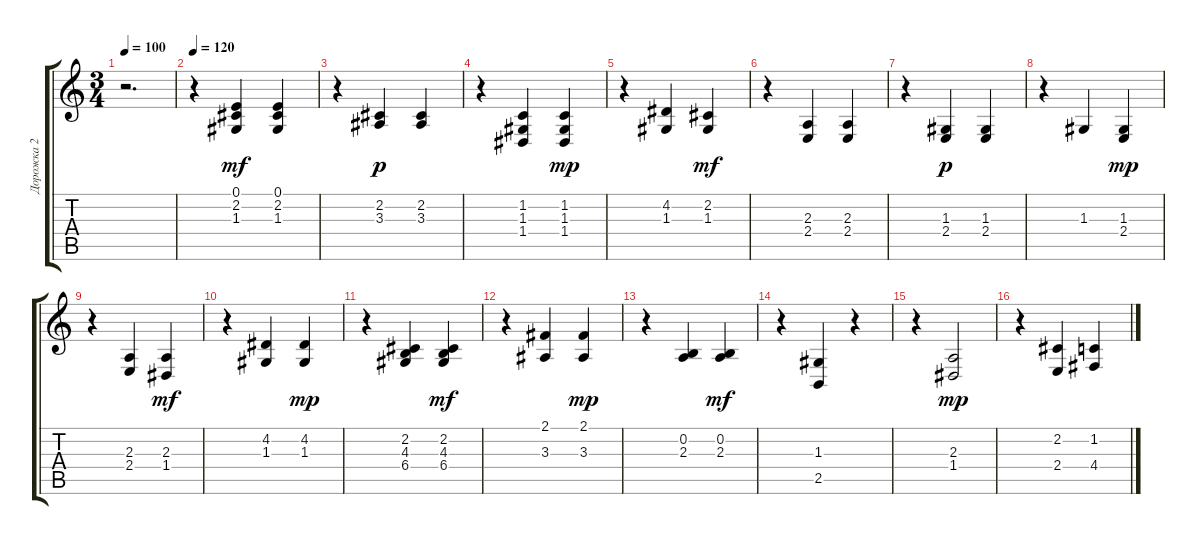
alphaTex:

\track ("Дорожка 2" "Дорожка 2") {instrument acousticgrandpiano}
\staff {score tabs}
\tuning (E4 B3 G3 D3 A2 E2) {hide}
\ts (3 4)
\tempo 100
\clef g2
\ks c
r.2{d dy mp} |
\tempo 120
r.4 (0.1 2.2 1.3).4{dy mf} (0.1 2.2 1.3).4 |
r.4 (2.2 3.3).4{dy p} (2.2 3.3).4 |
r.4 (1.2 1.3 1.4).4 (1.2 1.3 1.4).4{dy mp} |
r.4 (4.2 1.3).4 (2.2 1.3).4{dy mf} |
r.4 (2.3 2.4).4 (2.3 2.4).4 |
r.4 (1.3 2.4).4{dy p} (1.3 2.4).4 |
r.4 1.3.4 (1.3 2.4).4{dy mp} |
r.4 (2.3 2.4).4 (2.3 1.4).4{dy mf} |
r.4 (4.2 1.3).4 (4.2 1.3).4{dy mp} |
r.4 (2.2 4.3 6.4).4 (2.2 4.3 6.4).4{dy mf} |
r.4 (2.1 3.3).4 (2.1 3.3).4{dy mp} |
r.4 (0.2 2.3).4 (0.2 2.3).4{dy mf} |
r.4 (1.3 2.5).4 r.4 |
r.4 (2.3 1.4).2{dy mp} |
r.4 (2.2 2.4).4 (1.2 4.4).4
